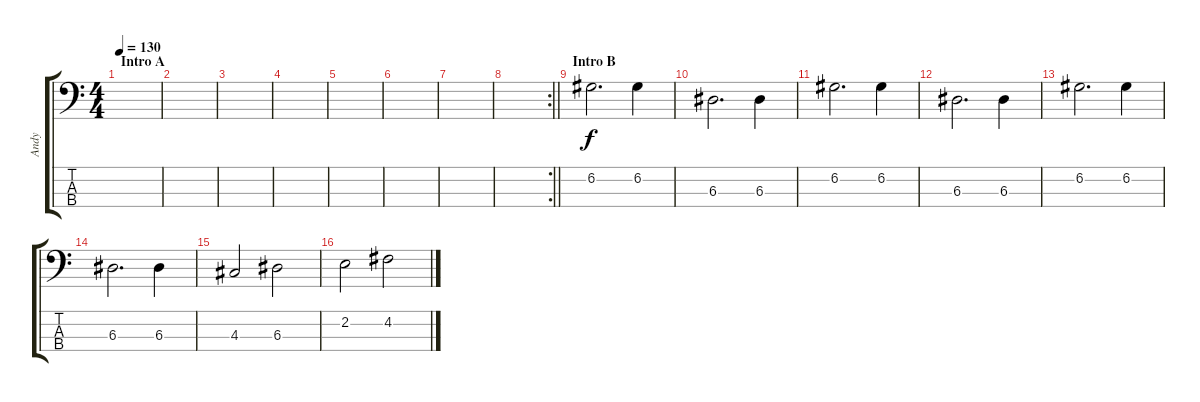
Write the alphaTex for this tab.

\track ("Andy" "Andy") {instrument electricbassfinger}
\staff {score tabs}
\tuning (G2 D2 A1 E1) {hide}
\ts (4 4)
\section ("" "Intro A")
\tempo 130
\clef f4
\ks c
|
|
|
|
|
|
|
\rc 2
\barLineRight lightlight
|
\section ("" "Intro B")
6.2.2{d} 6.2.4 |
6.3.2{d} 6.3.4 |
6.2.2{d} 6.2.4 |
6.3.2{d} 6.3.4 |
6.2.2{d} 6.2.4 |
6.3.2{d} 6.3.4 |
4.3.2 6.3.2 |
2.2.2 4.2.2
